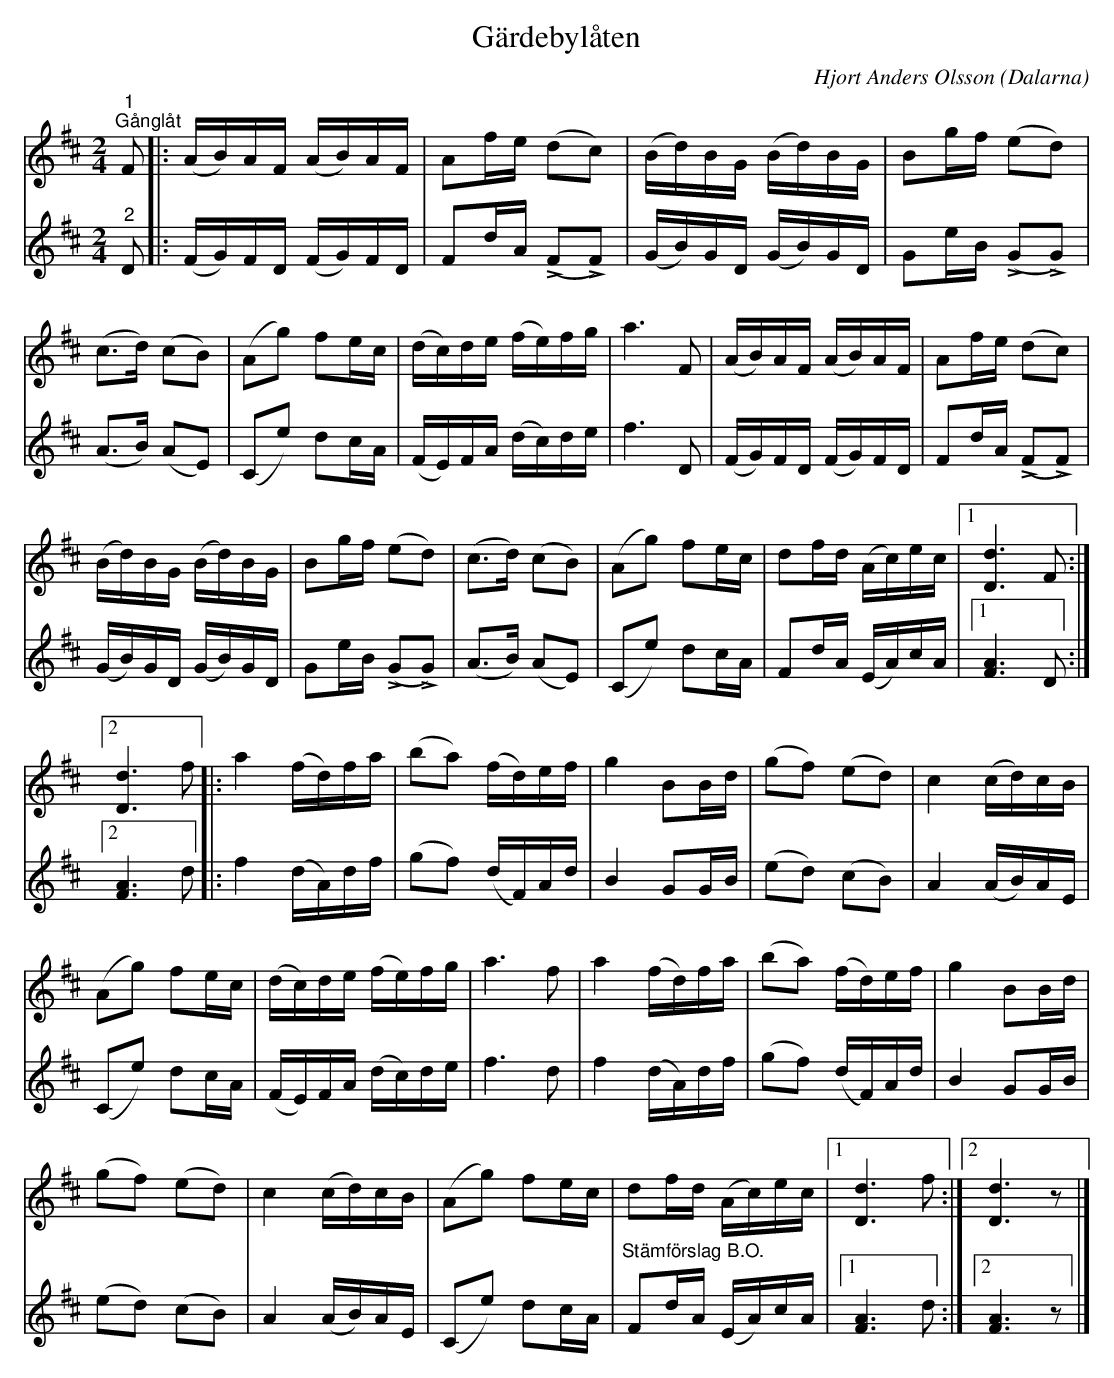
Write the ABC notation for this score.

X:1
T:Gärdebylåten
C:Hjort Anders Olsson
O:Dalarna
L:1/16
M:2/4
K:D
V:1
"^1""^Gånglåt" F2 |: (AB)AF (AB)AF | A2fe (d2c2) | (Bd)BG (Bd)BG | B2gf (e2d2) |
(c2>d2) (c2B2) | (A2g2) f2ec | (dc)de (fe)fg | a6 F2 | (AB)AF (AB)AF | A2fe (d2c2) |
(Bd)BG (Bd)BG | B2gf (e2d2) | (c2>d2) (c2B2) | (A2g2) f2ec | d2fd (Ac)ec |1 [Dd]6 F2 :|2
[Dd]6 f2 |: a4 (fd)fa | (b2a2) (fd)ef | g4 B2Bd | (g2f2) (e2d2) | c4 (cd)cB |
(A2g2) f2ec | (dc)de (fe)fg | a6 f2 | a4 (fd)fa | (b2a2) (fd)ef | g4 B2Bd |
(g2f2) (e2d2) | c4 (cd)cB | (A2g2) f2ec | d2fd (Ac)ec |1 [Dd]6 f2 :|2 [Dd]6 z2 |]
V:2
"^2" D2 |: (FG)FD (FG)FD | F2dA (!>!F2!>!F2) | (GB)GD (GB)GD | G2eB (!>!G2!>!G2) | (A2>B2) (A2E2) |
(C2e2) d2cA | (FE)FA (dc)de | f6 D2 | (FG)FD (FG)FD | F2dA (!>!F2!>!F2) | (GB)GD (GB)GD |
G2eB (!>!G2!>!G2) | (A2>B2) (A2E2) | (C2e2) d2cA | F2dA (EA)cA |1 [FA]6 D2 :|2
[FA]6 d2 |: f4 (dA)df | (g2f2) (dF)Ad | B4 G2GB | (e2d2) (c2B2) | A4 (AB)AE |
(C2e2) d2cA | (FE)FA (dc)de | f6 d2 | f4 (dA)df | (g2f2) (dF)Ad | B4 G2GB |
(e2d2) (c2B2) | A4 (AB)AE | (C2e2) d2cA |"^Stämförslag B.O." F2dA (EA)cA |1 [FA]6 d2 :|2 [FA]6 z2 |]
